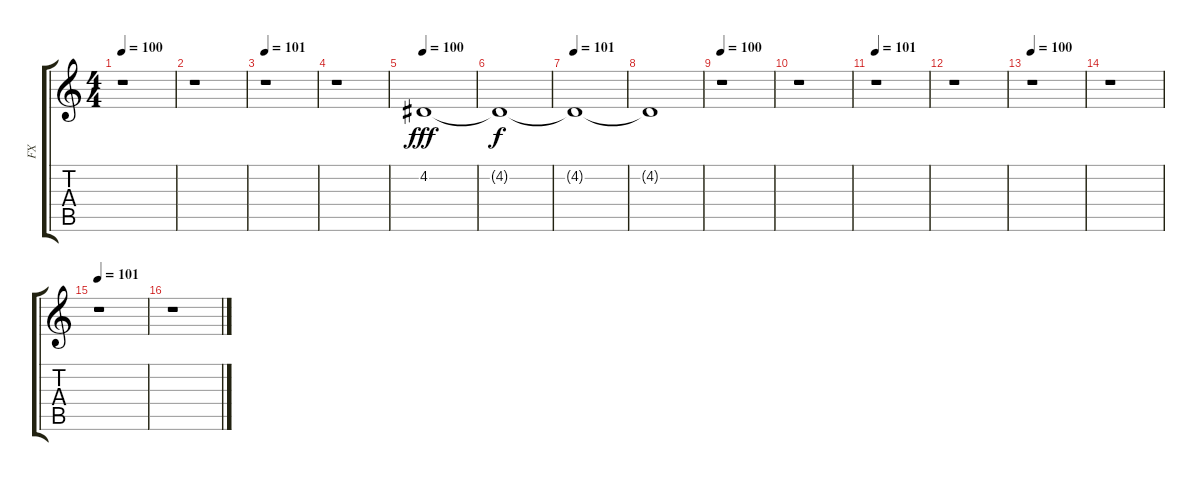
\track ("FX" "FX") {instrument fx8scifi}
\staff {score tabs}
\tuning (E4 B3 G3 D3 A2 E2) {hide}
\ts (4 4)
\tempo 100
\clef g2
\ks c
r.1{dy fff} |
r.1 |
\tempo 101
r.1 |
r.1 |
\tempo 100
4.2.1{volume 5} |
4.2{t}.1{dy f} |
\tempo 101
4.2{t}.1 |
4.2{t}.1 |
\tempo 100
r.1 |
r.1 |
\tempo 101
r.1 |
r.1 |
\tempo 100
r.1 |
r.1 |
\tempo 101
r.1 |
r.1
